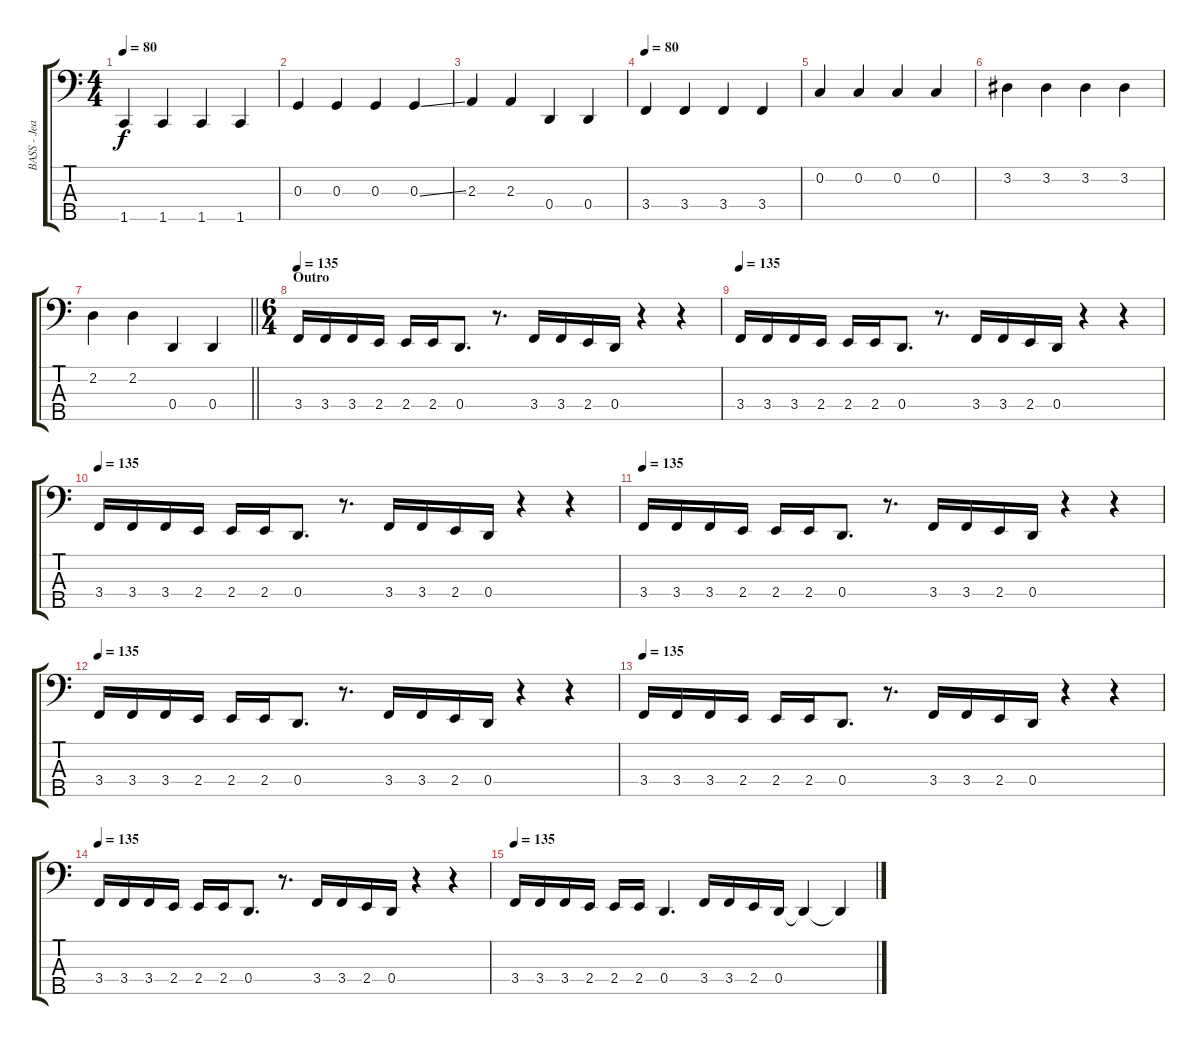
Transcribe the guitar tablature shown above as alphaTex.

\track ("BASS - Jean Michel Labadie" "BASS - Jea") {instrument electricbasspick}
\staff {score tabs}
\tuning (F2 C2 G1 D1 B0) {hide}
\ts (4 4)
\tempo 80
\clef f4
\ks c
1.5.4{dy f} 1.5.4 1.5.4 1.5.4 |
0.3.4 0.3.4 0.3.4 0.3{ss}.4 |
2.3.4 2.3.4 0.4.4 0.4.4 |
\tempo 80
3.4.4 3.4.4 3.4.4 3.4.4 |
0.2.4 0.2.4 0.2.4 0.2.4 |
3.2.4 3.2.4 3.2.4 3.2.4 |
\barLineRight lightlight
2.2.4 2.2.4 0.4.4 0.4.4 |
\ts (6 4)
\section ("" "Outro")
\tempo 135
3.4.16 3.4.16 3.4.16 2.4.16 2.4.16 2.4.16 0.4.8{d} r.8{d} 3.4.16 3.4.16 2.4.16 0.4.16 r.4 r.4 |
\tempo 135
3.4.16 3.4.16 3.4.16 2.4.16 2.4.16 2.4.16 0.4.8{d} r.8{d} 3.4.16 3.4.16 2.4.16 0.4.16 r.4 r.4 |
\tempo 135
3.4.16 3.4.16 3.4.16 2.4.16 2.4.16 2.4.16 0.4.8{d} r.8{d} 3.4.16 3.4.16 2.4.16 0.4.16 r.4 r.4 |
\tempo 135
3.4.16 3.4.16 3.4.16 2.4.16 2.4.16 2.4.16 0.4.8{d} r.8{d} 3.4.16 3.4.16 2.4.16 0.4.16 r.4 r.4 |
\tempo 135
3.4.16 3.4.16 3.4.16 2.4.16 2.4.16 2.4.16 0.4.8{d} r.8{d} 3.4.16 3.4.16 2.4.16 0.4.16 r.4 r.4 |
\tempo 135
3.4.16 3.4.16 3.4.16 2.4.16 2.4.16 2.4.16 0.4.8{d} r.8{d} 3.4.16 3.4.16 2.4.16 0.4.16 r.4 r.4 |
\tempo 135
3.4.16 3.4.16 3.4.16 2.4.16 2.4.16 2.4.16 0.4.8{d} r.8{d} 3.4.16 3.4.16 2.4.16 0.4.16 r.4 r.4 |
\tempo 135
3.4.16 3.4.16 3.4.16 2.4.16 2.4.16 2.4.16 0.4.4{d} 3.4.16 3.4.16 2.4.16 0.4.16 0.4{t}.4 0.4{t}.4
